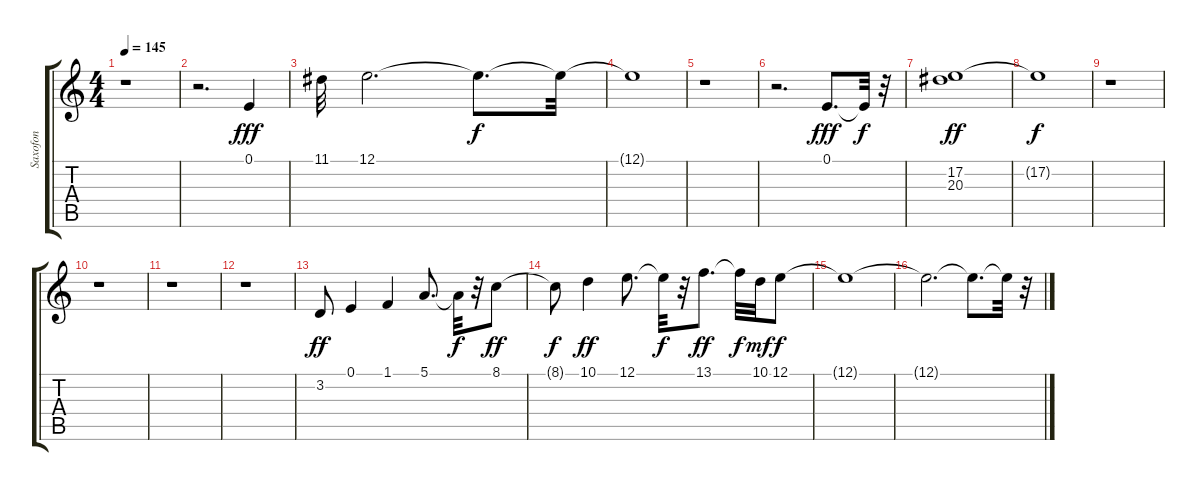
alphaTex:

\track ("Saxofon" "Saxofon") {instrument tenorsax}
\staff {score tabs}
\tuning (E4 B3 G3 D3 A2 E2) {hide}
\ts (4 4)
\tempo 145
\clef g2
\ks c
r.1{dy f} |
r.2{d} 0.1.4{dy fff} |
11.1.32 12.1.2{d} 12.1{t}.8{d dy f} 12.1{t}.32 |
12.1{t}.1 |
r.1 |
r.2{d} 0.1.8{d dy fff} 0.1{t}.32{dy f} r.32 |
(17.2 20.3).1{dy ff} |
17.2{t}.1{dy f} |
r.1 |
r.1 |
r.1 |
r.1 |
3.2.8{dy ff} 0.1.4 1.1.4 5.1.8{d} 5.1{t}.32{dy f} r.32 8.1.8{dy ff} |
8.1{t}.8{dy f} 10.1.4{dy ff} 12.1.8{d} 12.1{t}.32{dy f} r.32 13.1.8{d dy ff} 13.1{t}.32{dy f} 10.1.32{dy mf} 12.1.8{dy f} |
12.1{t}.1 |
12.1{t}.2{d} 12.1{t}.8{d} 12.1{t}.32 r.32
